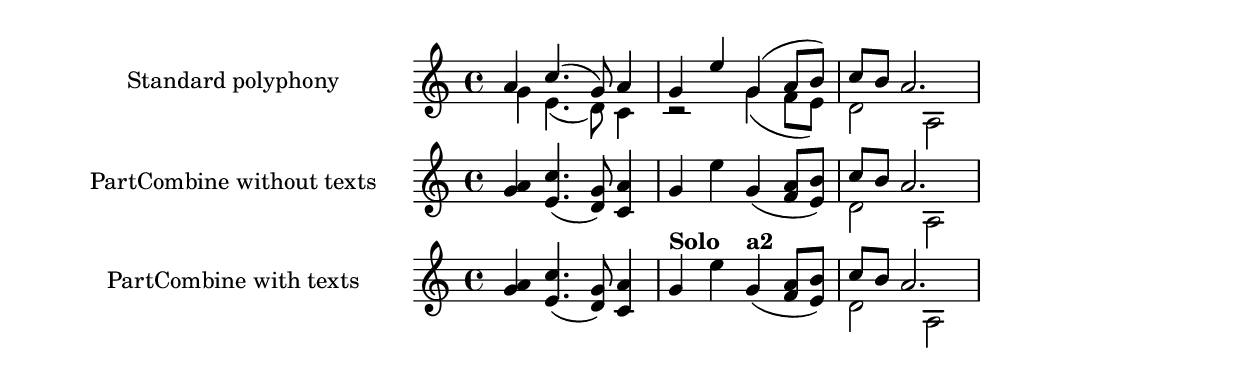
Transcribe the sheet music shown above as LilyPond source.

%% DO NOT EDIT this file manually; it is automatically
%% generated from LSR http://lsr.dsi.unimi.it
%% Make any changes in LSR itself, or in Documentation/snippets/new/ ,
%% and then run scripts/auxiliar/makelsr.py
%%
%% This file is in the public domain.
\version "2.14.0"

\header {
  lsrtags = "simultaneous-notes, text"

%% Translation of GIT committish: 59caa3adce63114ca7972d18f95d4aadc528ec3d
  texidoces = "

La herramienta de combinación de partes (instrucción
@code{\\partcombine}) permite la combinación de varias partes
diferentes sobre el mismo pentagrama.  Las indicaciones textuales
tales como @qq{solo} o @qq{a2} se añaden de forma predeterminada; para
quitarlas, sencillamente establezca la propiedad
@code{printPartCombineTexts} al valor @qq{falso}.  Para partituras
vocales (como himnos), no hay necesidad de añadir los textos @qq{solo}
o @qq{a2}, por lo que se deben desactivar.  Sin embargo, podría ser
mejor no usarlo si hay solos, porque éstos no se indicarán.  En tales
casos podría ser preferible la notación polifónica estándar.

Este fragmento de código presenta las tres formas en que se pueden
imprimir dos partes sobre un solo pentagrama: polifonía estándar,
@code{\\partcombine} sin textos, y @code{\\partcombine} con
textos.

"
  doctitlees = "Combinar dos partes sobre el mismo pentagrama"


%% Translation of GIT committish: 0a868be38a775ecb1ef935b079000cebbc64de40
  texidocde = "
Die Funktion, die Stimmen kombiniert (also der @code{\\partcombine}-Befehl)
ermöglicht die Kombination unterschiedlicher Stimmen auf einem
System.  Textanweisungen wie \"solo\" oder \"a2\" werden automatisch
hinzugefügt.  Wenn man sie entfernen will, muss man die Eigenschaft
@code{printPartCombineTexts} auf falsch setzen.  Für Klavierauszüge
muss natürlich kein \"solo\"/\"a2\" usw. hinzugefügt werden, man
sollte sie also ausschalten.  Wenn aber Solo-Stellen in einem
Klavierauszug oder einer Chorpartitur angezeigt werden, ist es besser,
normale Polyphonie zu verwenden, weil so die Solostellen angezeigt
werden, auch wenn der Text des Stimmenkombinierers ausgeschaltet ist.

Der Schnipsel zeigt drei Möglichkeiten, Stimmen auf einem System zu
kombinieren: Standardpolyphonie, @code{\\partcombine} ohne Text und
@code{\\partcombine} mit Text.

"
  doctitlede = "Zwei Stimmen auf einem System kombinieren"

%% Translation of GIT committish: 1baa2adf57c84e8d50e6907416eadb93e2e2eb5c
  texidocfr = "
L'outil de combinaison de parties (la commande @code{\\partcombine})
permet d'avoir deux parties différentes sur une même portée.  LilyPond
ajoute automatiquement des indications textuelles, telles que @qq{solo}
ou @qq{a2}.  Si votre intention n'est que de fusionner les parties, sans
ajouter de texte, assignez faux à la propriété
@code{printPartCombineTexts}.  Dans le cas de partitions vocales, et
plus particulièrement d'hymnes, ces @qq{solo/a2} ne sont d'aucune
utilité, aussi vaut-il mieux les désactiver.  Dans le cas où il y aurait
alternance entre @emph{solo} et @emph{tutti}, il vaut mieux faire appel
à de la musique polyphonique standard.

Voici trois moyens d'imprimer deux parties sur un même portée : en
polyphonie normale, avec @code{\\partcombine} sans indication
supplémentaire, et avec @code{\\partcombine} commentée.

"
  doctitlefr = "Combinaison de deux parties sur une même portée"


  texidoc = "
The part combiner tool ( @code{\\partcombine} command ) allows the
combination of several different parts on the same staff.  Text
directions such as @qq{solo} or @qq{a2} are added by default; to remove
them, simply set the property @code{printPartCombineTexts} to @code{f}.
For vocal scores (hymns), there is no need to add @qq{solo/a2} texts,
so they should be switched off.  However, it might be better not to use
it if there are any solos, as they won't be indicated.  In such cases,
standard polyphonic notation may be preferable.

This snippet presents the three ways two parts can be printed on a same
staff: standard polyphony, @code{\\partcombine} without texts, and
@code{\\partcombine} with texts.




"
  doctitle = "Combining two parts on the same staff"
} % begin verbatim

musicUp = \relative c'' {
  \time 4/4
  a4 c4.( g8) a4 |
  g4 e' g,( a8 b) |
  c b a2.
}

musicDown = \relative c'' {
  g4 e4.( d8) c4 |
  r2 g'4( f8 e) |
  d2 \stemDown a
}

\score {
  <<
    <<
    \new Staff {
      \set Staff.instrumentName = #"Standard polyphony"
      << \musicUp \\ \musicDown >>
    }
    \new Staff \with { printPartCombineTexts = ##f } {
      \set Staff.instrumentName = #"PartCombine without texts"
      \partcombine \musicUp \musicDown
    }
    \new Staff {
      \set Staff.instrumentName = #"PartCombine with texts"
      \partcombine \musicUp \musicDown
    }
    >>
  >>
  \layout {
    indent = 6.0\cm
    \context {
      \Score
      \override SystemStartBar #'collapse-height = #30
    }
  }
}

